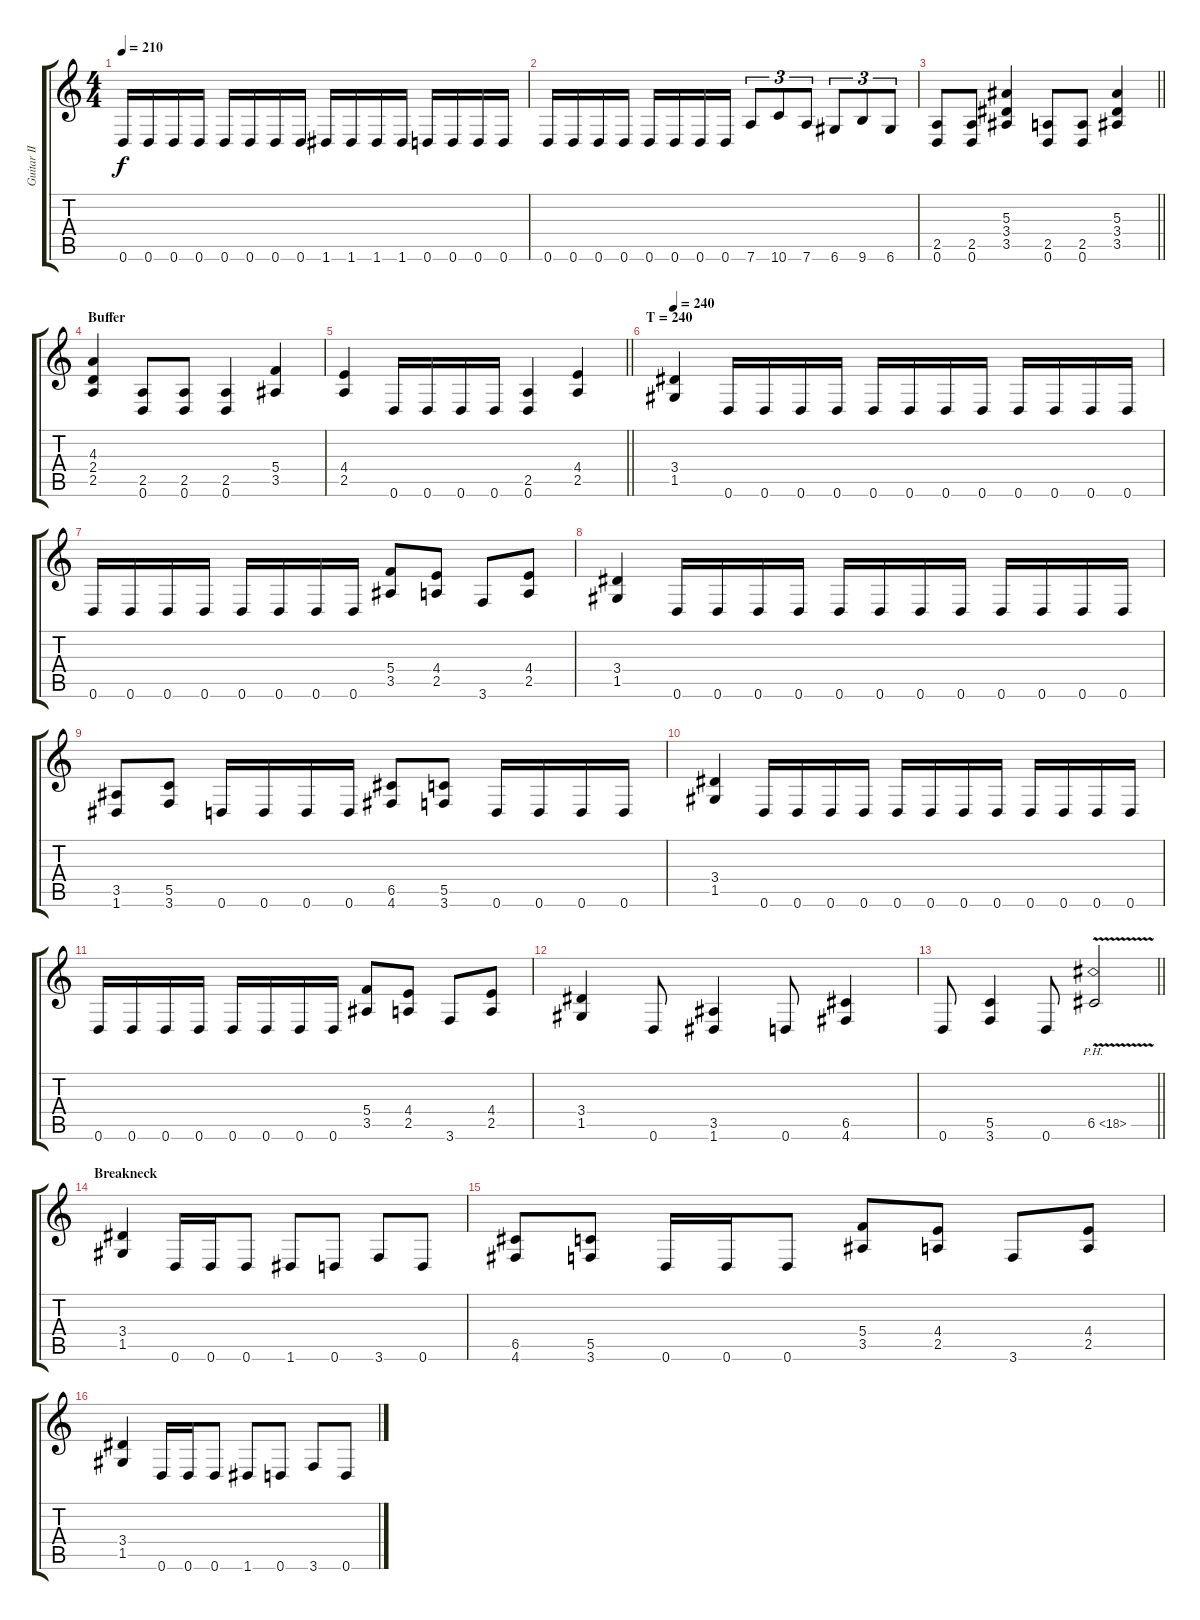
\track ("Guitar II" "Guitar II") {instrument distortionguitar}
\staff {score tabs}
\tuning (D4 A3 F3 C3 G2 D2) {hide}
\ts (4 4)
\tempo 210
\clef g2
\ks c
0.6.16{dy f} 0.6.16 0.6.16 0.6.16 0.6.16 0.6.16 0.6.16 0.6.16 1.6.16 1.6.16 1.6.16 1.6.16 0.6.16 0.6.16 0.6.16 0.6.16 |
0.6.16 0.6.16 0.6.16 0.6.16 0.6.16 0.6.16 0.6.16 0.6.16 7.6.8{tu (3 2)} 10.6.8{tu (3 2)} 7.6.8{tu (3 2)} 6.6.8{tu (3 2)} 9.6.8{tu (3 2)} 6.6.8{tu (3 2)} |
\barLineRight lightlight
(2.5 0.6).8 (2.5 0.6).8 (5.3 3.4 3.5).4 (2.5 0.6).8 (2.5 0.6).8 (5.3 3.4 3.5).4 |
\section ("" "Buffer")
(4.3 2.4 2.5).4 (2.5 0.6).8 (2.5 0.6).8 (2.5 0.6).4 (5.4 3.5).4 |
\barLineRight lightlight
(4.4 2.5).4 0.6.16 0.6.16 0.6.16 0.6.16 (2.5 0.6).4 (4.4 2.5).4 |
\section ("" "T = 240")
\tempo 240
(3.4 1.5).4 0.6.16 0.6.16 0.6.16 0.6.16 0.6.16 0.6.16 0.6.16 0.6.16 0.6.16 0.6.16 0.6.16 0.6.16 |
0.6.16 0.6.16 0.6.16 0.6.16 0.6.16 0.6.16 0.6.16 0.6.16 (5.4 3.5).8 (4.4 2.5).8 3.6.8 (4.4 2.5).8 |
(3.4 1.5).4 0.6.16 0.6.16 0.6.16 0.6.16 0.6.16 0.6.16 0.6.16 0.6.16 0.6.16 0.6.16 0.6.16 0.6.16 |
(3.5 1.6).8 (5.5 3.6).8 0.6.16 0.6.16 0.6.16 0.6.16 (6.5 4.6).8 (5.5 3.6).8 0.6.16 0.6.16 0.6.16 0.6.16 |
(3.4 1.5).4 0.6.16 0.6.16 0.6.16 0.6.16 0.6.16 0.6.16 0.6.16 0.6.16 0.6.16 0.6.16 0.6.16 0.6.16 |
0.6.16 0.6.16 0.6.16 0.6.16 0.6.16 0.6.16 0.6.16 0.6.16 (5.4 3.5).8 (4.4 2.5).8 3.6.8 (4.4 2.5).8 |
(3.4 1.5).4 0.6.8 (3.5 1.6).4 0.6.8 (6.5 4.6).4 |
\barLineRight lightlight
0.6.8 (5.5 3.6).4 0.6.8 6.5{ph 12 v}.2 |
\section ("" "Breakneck")
(3.4 1.5).4 0.6.16 0.6.16 0.6.8 1.6.8 0.6.8 3.6.8 0.6.8 |
(6.5 4.6).8 (5.5 3.6).8 0.6.16 0.6.16 0.6.8 (5.4 3.5).8 (4.4 2.5).8 3.6.8 (4.4 2.5).8 |
(3.4 1.5).4 0.6.16 0.6.16 0.6.8 1.6.8 0.6.8 3.6.8 0.6.8
